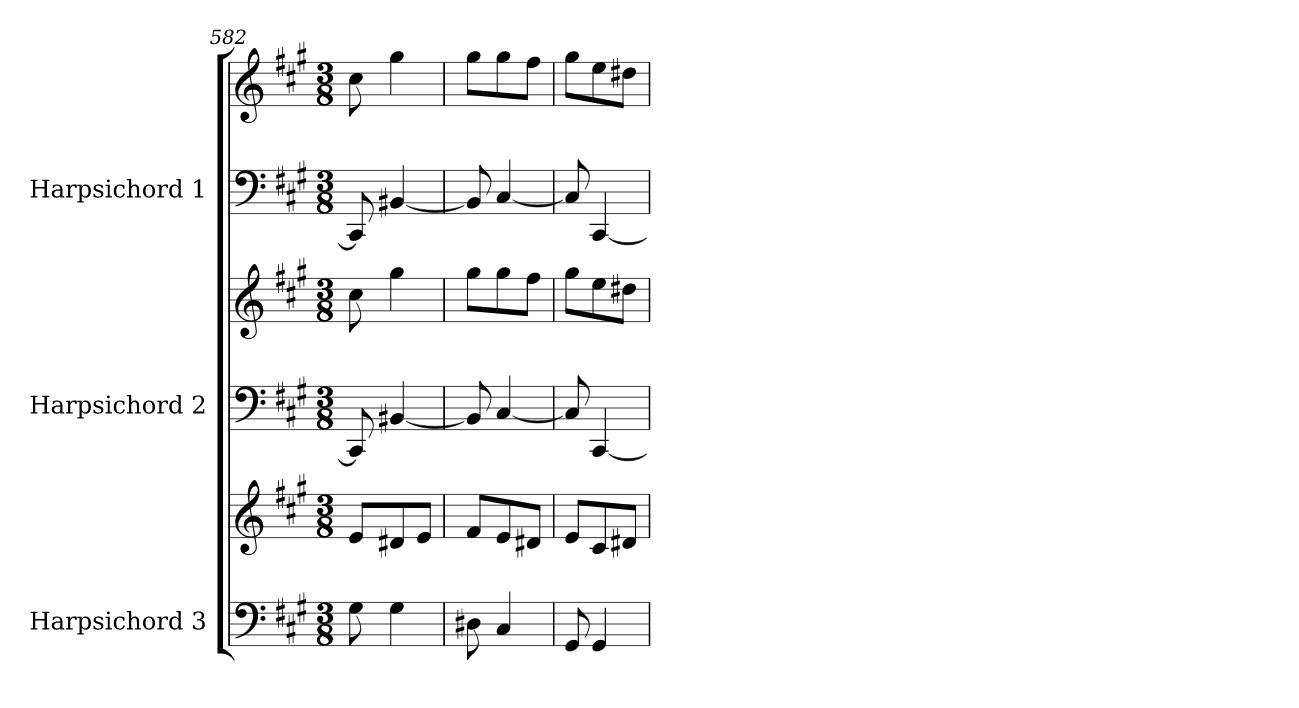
**kern	**kern	**kern	**kern	**kern	**kern
*part3	*part3	*part2	*part2	*part1	*part1
*staff6	*staff5	*staff4	*staff3	*staff2	*staff1
*I"Harpsichord 3	*	*I"Harpsichord 2	*	*I"Harpsichord 1	*
*I'Hp	*	*I'Hp	*	*I'Hp	*
*clefF4	*clefG2	*clefF4	*clefG2	*clefF4	*clefG2
*k[f#c#g#]	*k[f#c#g#]	*k[f#c#g#]	*k[f#c#g#]	*k[f#c#g#]	*k[f#c#g#]
*M3/8	*M3/8	*M3/8	*M3/8	*M3/8	*M3/8
=582	=582	=582	=582	=582	=582
8G#\	8e/L	8CC#/]	8cc#\	8CC#/]	8cc#\
4G#\	8d#X/	[4BB#X/	4gg#\	[4BB#X/	4gg#\
.	8e/J	.	.	.	.
=583	=583	=583	=583	=583	=583
8D#X\	8f#/L	8BB#/]	8gg#\L	8BB#/]	8gg#\L
4C#/	8e/	[4C#/	8gg#\	[4C#/	8gg#\
.	8d#X/J	.	8ff#\J	.	8ff#\J
=584	=584	=584	=584	=584	=584
8GG#/	8e/L	8C#/]	8gg#\L	8C#/]	8gg#\L
4GG#/	8c#/	[4CC#/	8ee\	[4CC#/	8ee\
.	8d#X/J	.	8dd#X\J	.	8dd#X\J
=	=	=	=	=	=
*-	*-	*-	*-	*-	*-
